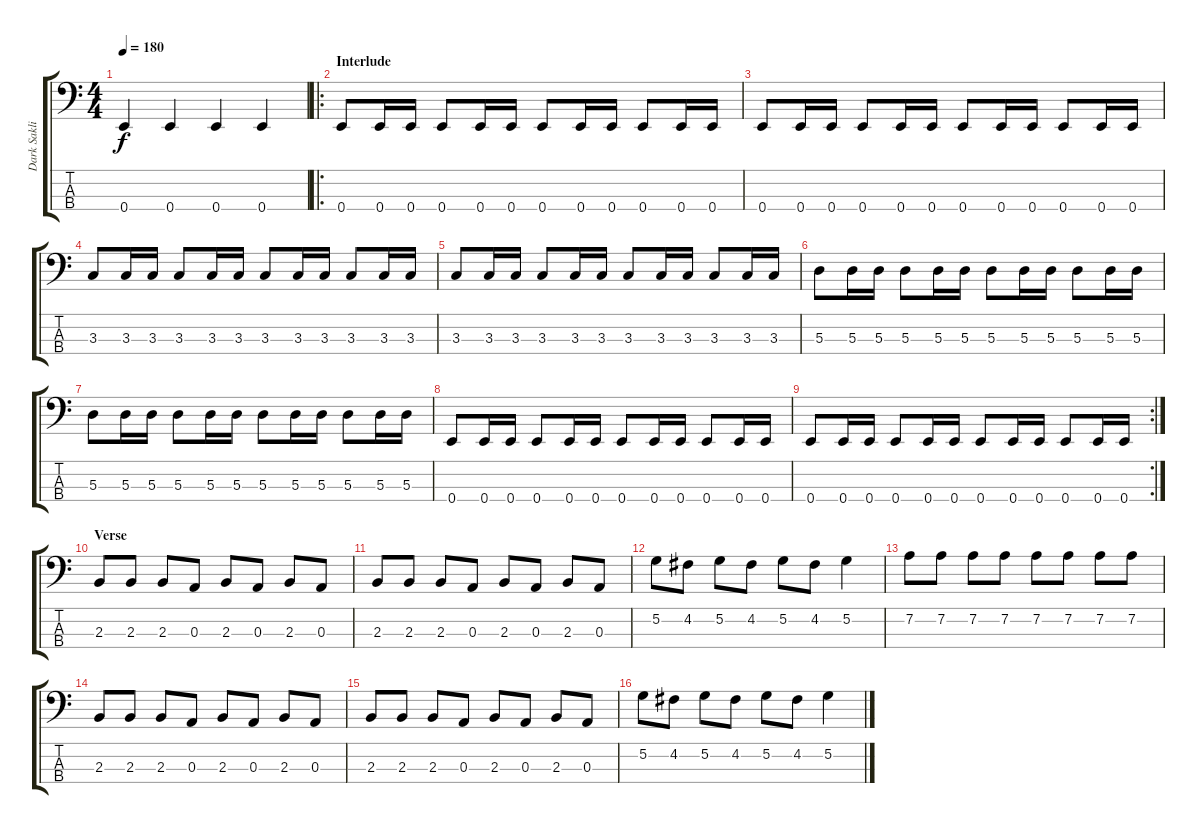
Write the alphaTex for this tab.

\track ("Dark Saklis" "Dark Sakli") {instrument electricbassfinger}
\staff {score tabs}
\tuning (G2 D2 A1 E1) {hide}
\ts (4 4)
\tempo 180
\clef f4
\ks c
0.4.4{dy f} 0.4.4 0.4.4 0.4.4 |
\ro
\section ("" "Interlude")
0.4.8 0.4.16 0.4.16 0.4.8 0.4.16 0.4.16 0.4.8 0.4.16 0.4.16 0.4.8 0.4.16 0.4.16 |
0.4.8 0.4.16 0.4.16 0.4.8 0.4.16 0.4.16 0.4.8 0.4.16 0.4.16 0.4.8 0.4.16 0.4.16 |
3.3.8 3.3.16 3.3.16 3.3.8 3.3.16 3.3.16 3.3.8 3.3.16 3.3.16 3.3.8 3.3.16 3.3.16 |
3.3.8 3.3.16 3.3.16 3.3.8 3.3.16 3.3.16 3.3.8 3.3.16 3.3.16 3.3.8 3.3.16 3.3.16 |
5.3.8 5.3.16 5.3.16 5.3.8 5.3.16 5.3.16 5.3.8 5.3.16 5.3.16 5.3.8 5.3.16 5.3.16 |
5.3.8 5.3.16 5.3.16 5.3.8 5.3.16 5.3.16 5.3.8 5.3.16 5.3.16 5.3.8 5.3.16 5.3.16 |
0.4.8 0.4.16 0.4.16 0.4.8 0.4.16 0.4.16 0.4.8 0.4.16 0.4.16 0.4.8 0.4.16 0.4.16 |
\rc 2
0.4.8 0.4.16 0.4.16 0.4.8 0.4.16 0.4.16 0.4.8 0.4.16 0.4.16 0.4.8 0.4.16 0.4.16 |
\section ("" "Verse")
2.3.8 2.3.8 2.3.8 0.3.8 2.3.8 0.3.8 2.3.8 0.3.8 |
2.3.8 2.3.8 2.3.8 0.3.8 2.3.8 0.3.8 2.3.8 0.3.8 |
5.2.8 4.2.8 5.2.8 4.2.8 5.2.8 4.2.8 5.2.4 |
7.2.8 7.2.8 7.2.8 7.2.8 7.2.8 7.2.8 7.2.8 7.2.8 |
2.3.8 2.3.8 2.3.8 0.3.8 2.3.8 0.3.8 2.3.8 0.3.8 |
2.3.8 2.3.8 2.3.8 0.3.8 2.3.8 0.3.8 2.3.8 0.3.8 |
5.2.8 4.2.8 5.2.8 4.2.8 5.2.8 4.2.8 5.2.4
